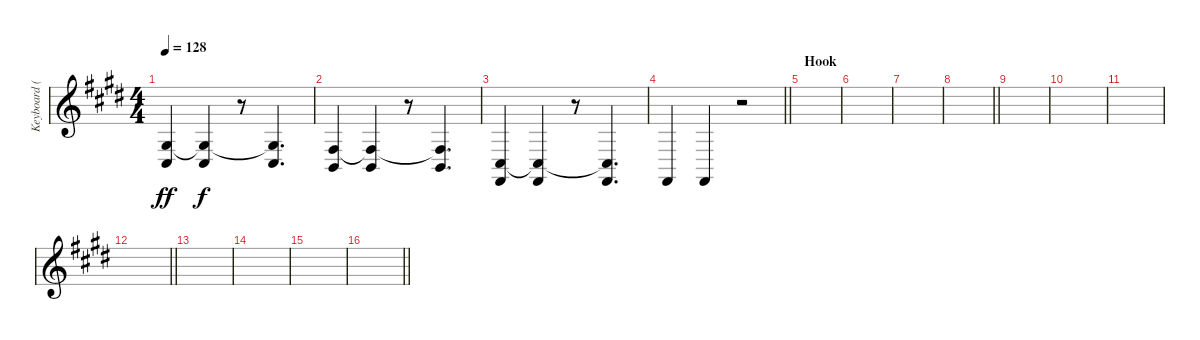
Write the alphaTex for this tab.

\track ("Keyboard (Piano, String)" "Keyboard (") {instrument brightacousticpiano}
\staff {score}
\tuning (E4 B3 G3 D3 A2 E2) {hide}
\ts (4 4)
\tempo 128
\clef g2
\ks c#minor
(6.4 4.5).4{dy ff} (6.4{t} 4.5).4{dy f} r.8 (6.4{t} 4.5).4{d} |
(4.4 2.5).4 (4.4{t} 2.5).4 r.8 (4.4{t} 2.5).4{d} |
(4.5 2.6).4 (4.5{t} 2.6).4 r.8 (4.5{t} 2.6).4{d} |
\barLineRight lightlight
2.6.4 2.6.4 r.2 |
\section ("" "Hook")
|
|
|
\barLineRight lightlight
|
|
|
|
\barLineRight lightlight
|
|
|
|
\barLineRight lightlight
